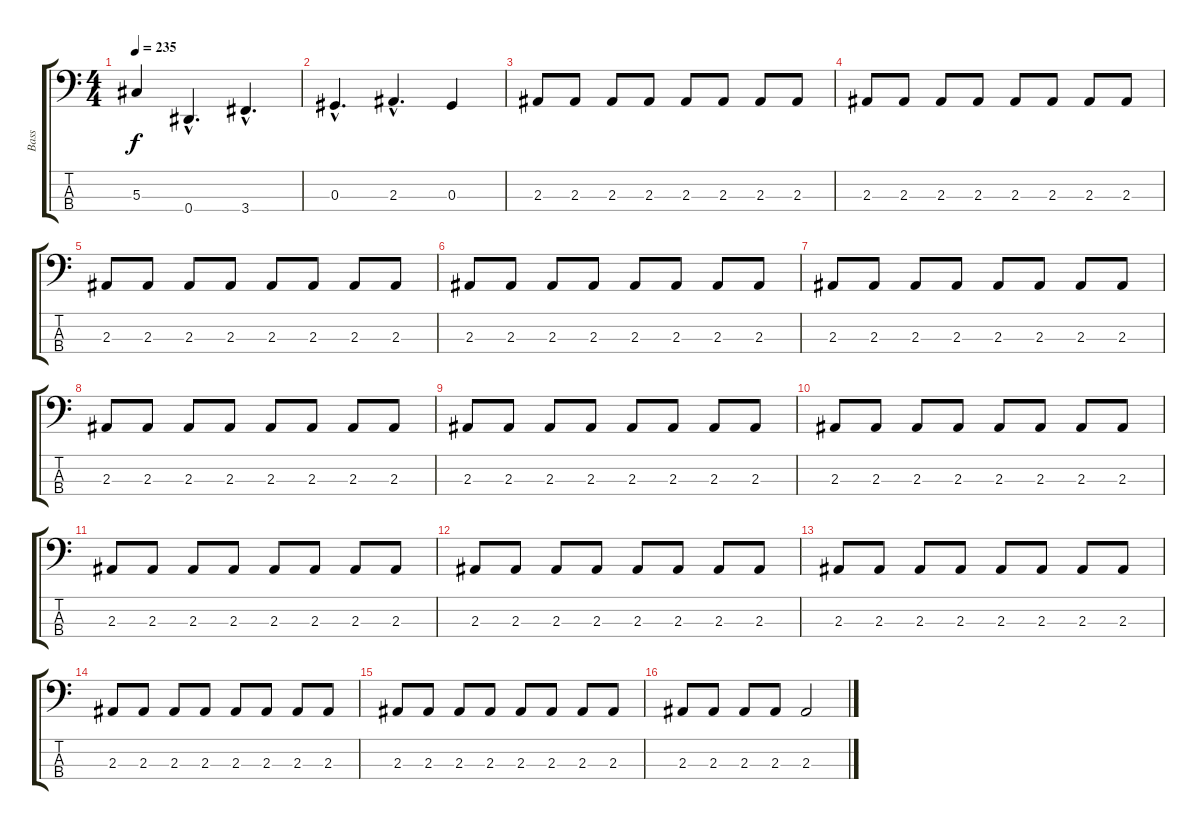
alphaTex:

\track ("Bass" "Bass") {instrument electricbassfinger}
\staff {score tabs}
\tuning (Gb2 Db2 Ab1 Eb1) {hide}
\ts (4 4)
\tempo 235
\clef f4
\ks c
5.3{t}.4{dy f} 0.4{hac}.4{d} 3.4{hac}.4{d} |
0.3{hac}.4{d} 2.3{hac}.4{d} 0.3.4 |
2.3.8 2.3.8 2.3.8 2.3.8 2.3.8 2.3.8 2.3.8 2.3.8 |
2.3.8 2.3.8 2.3.8 2.3.8 2.3.8 2.3.8 2.3.8 2.3.8 |
2.3.8 2.3.8 2.3.8 2.3.8 2.3.8 2.3.8 2.3.8 2.3.8 |
2.3.8 2.3.8 2.3.8 2.3.8 2.3.8 2.3.8 2.3.8 2.3.8 |
2.3.8 2.3.8 2.3.8 2.3.8 2.3.8 2.3.8 2.3.8 2.3.8 |
2.3.8 2.3.8 2.3.8 2.3.8 2.3.8 2.3.8 2.3.8 2.3.8 |
2.3.8 2.3.8 2.3.8 2.3.8 2.3.8 2.3.8 2.3.8 2.3.8 |
2.3.8 2.3.8 2.3.8 2.3.8 2.3.8 2.3.8 2.3.8 2.3.8 |
2.3.8 2.3.8 2.3.8 2.3.8 2.3.8 2.3.8 2.3.8 2.3.8 |
2.3.8 2.3.8 2.3.8 2.3.8 2.3.8 2.3.8 2.3.8 2.3.8 |
2.3.8 2.3.8 2.3.8 2.3.8 2.3.8 2.3.8 2.3.8 2.3.8 |
2.3.8 2.3.8 2.3.8 2.3.8 2.3.8 2.3.8 2.3.8 2.3.8 |
2.3.8 2.3.8 2.3.8 2.3.8 2.3.8 2.3.8 2.3.8 2.3.8 |
2.3.8 2.3.8 2.3.8 2.3.8 2.3.2
